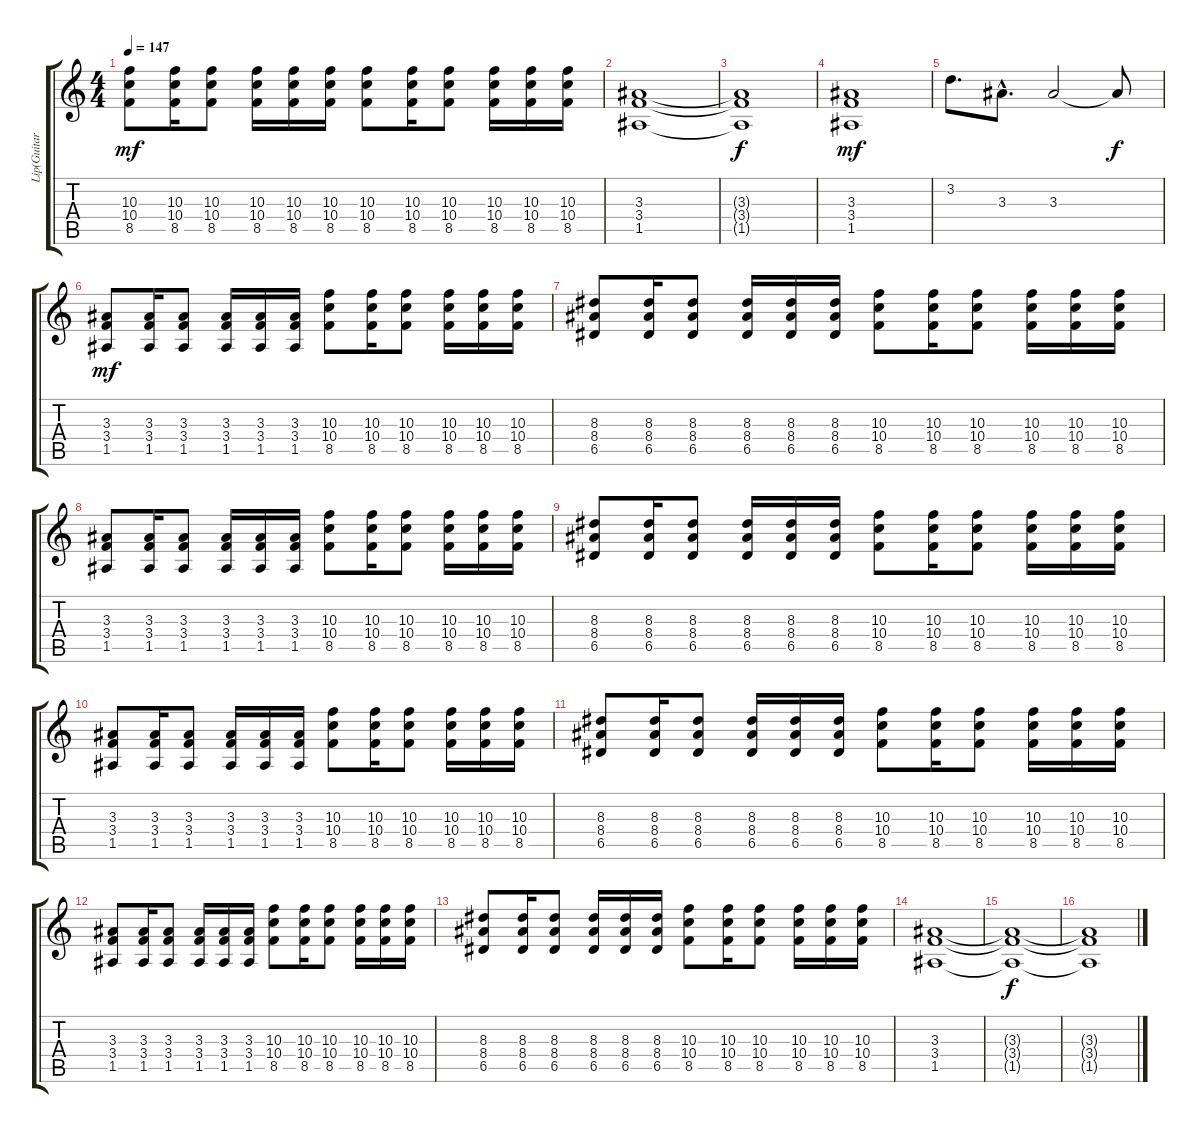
\track ("Lip(Guitarra)" "Lip(Guitar") {instrument distortionguitar}
\staff {score tabs}
\tuning (E4 B3 G3 D3 A2 E2) {hide}
\ts (4 4)
\tempo 147
\clef g2
\ks c
(10.3 10.4 8.5).8{dy mf} (10.3 10.4 8.5).16 (10.3 10.4 8.5).8 (10.3 10.4 8.5).16 (10.3 10.4 8.5).16 (10.3 10.4 8.5).16 (10.3 10.4 8.5).8 (10.3 10.4 8.5).16 (10.3 10.4 8.5).8 (10.3 10.4 8.5).16 (10.3 10.4 8.5).16 (10.3 10.4 8.5).16 |
(3.3 3.4 1.5).1 |
(3.3{t} 3.4{t} 1.5{t}).1{dy f} |
(3.3 3.4 1.5).1{dy mf} |
3.2.8{d} 3.3{hac}.8{d} 3.3.2 3.3{t}.8{dy f} |
(3.3 3.4 1.5).8{dy mf} (3.3 3.4 1.5).16 (3.3 3.4 1.5).8 (3.3 3.4 1.5).16 (3.3 3.4 1.5).16 (3.3 3.4 1.5).16 (10.3 10.4 8.5).8 (10.3 10.4 8.5).16 (10.3 10.4 8.5).8 (10.3 10.4 8.5).16 (10.3 10.4 8.5).16 (10.3 10.4 8.5).16 |
(8.3 8.4 6.5).8 (8.3 8.4 6.5).16 (8.3 8.4 6.5).8 (8.3 8.4 6.5).16 (8.3 8.4 6.5).16 (8.3 8.4 6.5).16 (10.3 10.4 8.5).8 (10.3 10.4 8.5).16 (10.3 10.4 8.5).8 (10.3 10.4 8.5).16 (10.3 10.4 8.5).16 (10.3 10.4 8.5).16 |
(3.3 3.4 1.5).8 (3.3 3.4 1.5).16 (3.3 3.4 1.5).8 (3.3 3.4 1.5).16 (3.3 3.4 1.5).16 (3.3 3.4 1.5).16 (10.3 10.4 8.5).8 (10.3 10.4 8.5).16 (10.3 10.4 8.5).8 (10.3 10.4 8.5).16 (10.3 10.4 8.5).16 (10.3 10.4 8.5).16 |
(8.3 8.4 6.5).8 (8.3 8.4 6.5).16 (8.3 8.4 6.5).8 (8.3 8.4 6.5).16 (8.3 8.4 6.5).16 (8.3 8.4 6.5).16 (10.3 10.4 8.5).8 (10.3 10.4 8.5).16 (10.3 10.4 8.5).8 (10.3 10.4 8.5).16 (10.3 10.4 8.5).16 (10.3 10.4 8.5).16 |
(3.3 3.4 1.5).8 (3.3 3.4 1.5).16 (3.3 3.4 1.5).8 (3.3 3.4 1.5).16 (3.3 3.4 1.5).16 (3.3 3.4 1.5).16 (10.3 10.4 8.5).8 (10.3 10.4 8.5).16 (10.3 10.4 8.5).8 (10.3 10.4 8.5).16 (10.3 10.4 8.5).16 (10.3 10.4 8.5).16 |
(8.3 8.4 6.5).8 (8.3 8.4 6.5).16 (8.3 8.4 6.5).8 (8.3 8.4 6.5).16 (8.3 8.4 6.5).16 (8.3 8.4 6.5).16 (10.3 10.4 8.5).8 (10.3 10.4 8.5).16 (10.3 10.4 8.5).8 (10.3 10.4 8.5).16 (10.3 10.4 8.5).16 (10.3 10.4 8.5).16 |
(3.3 3.4 1.5).8 (3.3 3.4 1.5).16 (3.3 3.4 1.5).8 (3.3 3.4 1.5).16 (3.3 3.4 1.5).16 (3.3 3.4 1.5).16 (10.3 10.4 8.5).8 (10.3 10.4 8.5).16 (10.3 10.4 8.5).8 (10.3 10.4 8.5).16 (10.3 10.4 8.5).16 (10.3 10.4 8.5).16 |
(8.3 8.4 6.5).8 (8.3 8.4 6.5).16 (8.3 8.4 6.5).8 (8.3 8.4 6.5).16 (8.3 8.4 6.5).16 (8.3 8.4 6.5).16 (10.3 10.4 8.5).8 (10.3 10.4 8.5).16 (10.3 10.4 8.5).8 (10.3 10.4 8.5).16 (10.3 10.4 8.5).16 (10.3 10.4 8.5).16 |
(3.3 3.4 1.5).1 |
(3.3{t} 3.4{t} 1.5{t}).1{dy f} |
(3.3{t} 3.4{t} 1.5{t}).1
